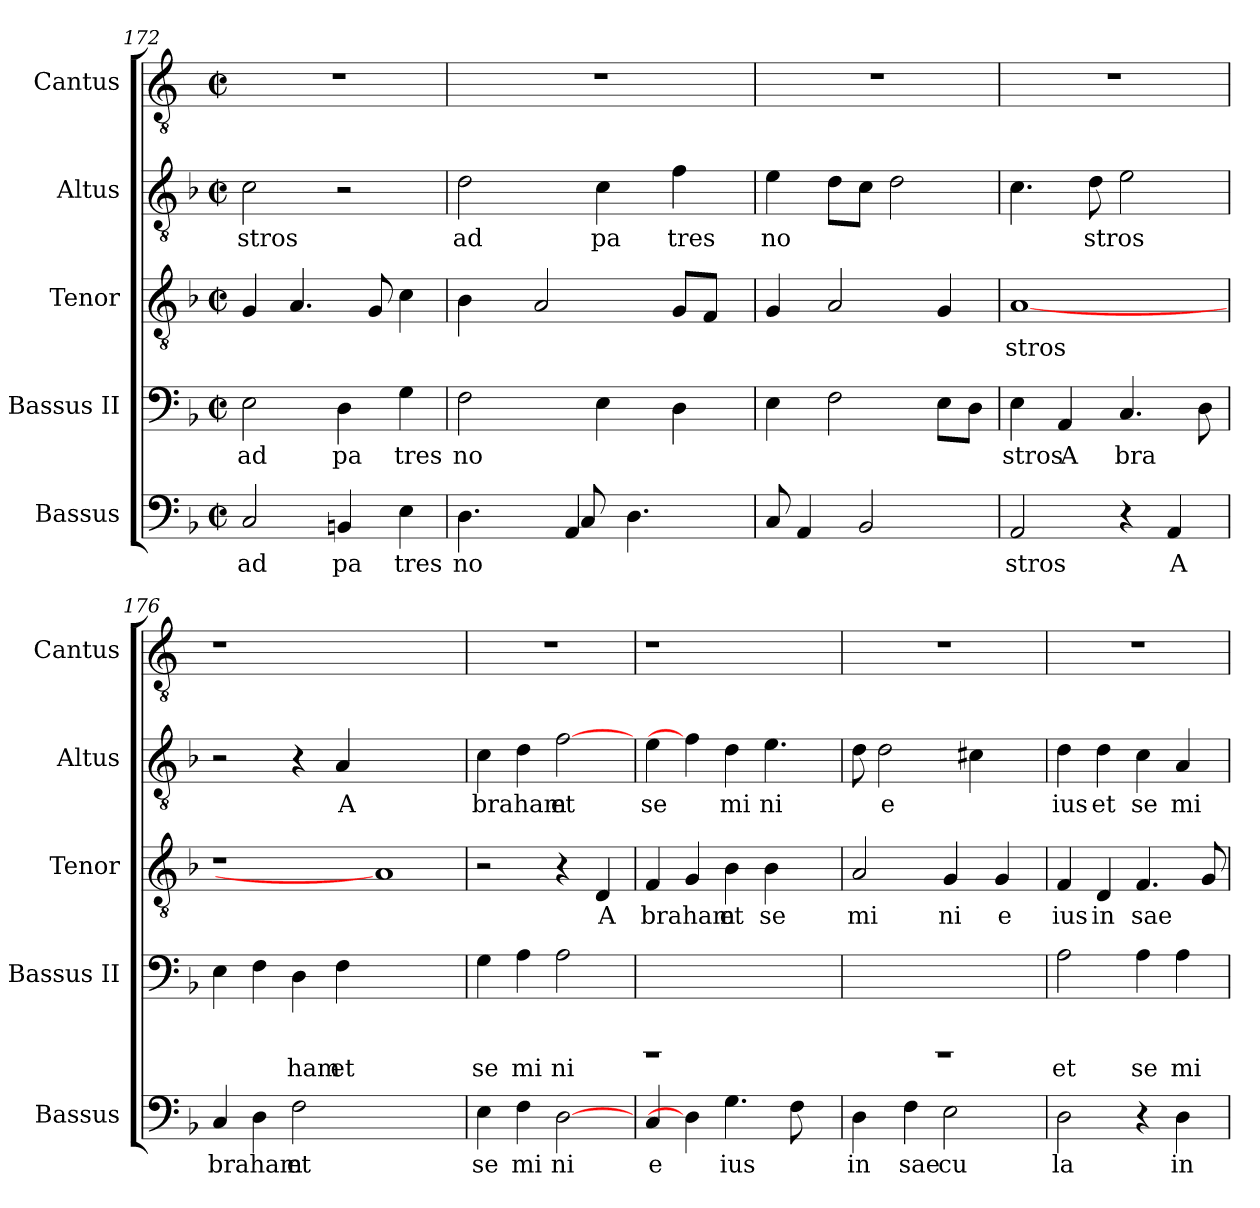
**kern	**text	**kern	**text	**kern	**text	**kern	**text	**kern
*part5	*part5	*part4	*part4	*part3	*part3	*part2	*part2	*part1
*staff5	*staff5	*staff4	*staff4	*staff3	*staff3	*staff2	*staff2	*staff1
*I"Bassus	*	*I"Bassus II	*	*I"Tenor	*	*I"Altus	*	*I"Cantus
*I'Bassus	*	*I'Bassus II	*	*I'Tenor	*	*I'Altus	*	*I'Cantus
*clefF4	*	*clefF4	*	*clefGv2	*	*clefGv2	*	*clefGv2
*k[b-]	*	*k[b-]	*	*k[b-]	*	*k[b-]	*	*k[]
*F:	*	*F:	*	*F:	*	*F:	*	*C:
*M2/2	*	*M2/2	*	*M2/2	*	*M2/2	*	*M2/2
*met(c|)	*	*met(c|)	*	*met(c|)	*	*met(c|)	*	*met(c|)
=172	=172	=172	=172	=172	=172	=172	=172	=172
!	!LO:LY:b:cj	!	!LO:LY:b:cj	!	!	!	!LO:LY:b:cj	!
2C/	ad	2E\	ad	4G/	.	2c\	stros	1r
.	.	.	.	4.A/	.	.	.	.
!	!LO:LY:b:cj	!	!LO:LY:b:cj	!	!	!	!	!
4BB/	pa	4D\	pa	.	.	2r	.	.
.	.	.	.	8G/	.	.	.	.
!	!LO:LY:b:cj	!	!LO:LY:b:cj	!	!	!	!	!
4E\	tres	4G\	tres	4c\	.	.	.	.
!!LO:PB:g=z
=173	=173	=173	=173	=173	=173	=173	=173	=173
!	!LO:LY:b	!	!LO:LY:b	!	!	!	!LO:LY:b:cj	!
*^	*	*	*	*^	*	*	*	*
*	*	*	*	*	*	*^	*	*	*	*
4.D\	4.ryy	no	2F\	no	4B-\	8ryy	8ryy	.	2d\	ad	1r
.	.	.	.	.	.	32ryy	32.ryy	.	.	.	.
.	.	.	.	.	.	2ryy	.	.	.	.	.
.	.	.	.	.	.	.	2ryy	.	.	.	.
.	.	.	.	.	2A/	.	.	.	.	.	.
4AA/	8C/	.	.	.	.	.	.	.	.	.	.
!	!	!	!	!	!	!	!	!	!	!LO:LY:b:cj	!
.	2ryy	.	4E\	.	.	.	.	.	4c\	pa	.
4.D\	.	.	.	.	.	.	.	.	.	.	.
.	.	.	.	.	.	4ryy	.	.	.	.	.
.	.	.	.	.	.	.	4ryy	.	.	.	.
!	!	!	!	!	!	!	!	!	!	!LO:LY:b:cj	!
.	.	.	4D\	.	8G/L	.	.	.	4f\	tres	.
.	.	.	.	.	8F/J	.	.	.	.	.	.
.	.	.	.	.	.	16.ryy	.	.	.	.	.
.	.	.	.	.	.	.	16ryy	.	.	.	.
.	.	.	.	.	.	.	64ryy	.	.	.	.
=174	=174	=174	=174	=174	=174	=174	=174	=174	=174	=174	=174
!	!	!	!	!	!	!	!	!	!	!LO:LY:b	!
*v	*v	*	*	*	*v	*v	*v	*	*	*	*
8C/	.	4E\	.	4G/	.	4e>\	no	1r
4AA/	.	.	.	.	.	.	.	.
.	.	2F\	.	2A/	.	8d\L	.	.
2BB-/	.	.	.	.	.	8c\J	.	.
.	.	.	.	.	.	2d\	.	.
.	.	8E\L	.	4G/	.	.	.	.
8ryy	.	8D\J	.	.	.	.	.	.
=175	=175	=175	=175	=175	=175	=175	=175	=175
!	!LO:LY:b:cj	!	!LO:LY:b:cj	!	!LO:LY:b:cj	!	!	!
2AA/	stros	4E\	stros	[1A	stros	4.c\	.	1r
!	!	!	!LO:LY:b:cj	!	!	!	!	!
.	.	4AA/	A	.	.	.	.	.
!	!	!	!	!	!	!	!LO:LY:b	!
.	.	.	.	.	.	8d\	stros	.
!	!	!	!LO:LY:b	!	!	!	!	!
4r	.	4.C/	bra	.	.	2e\	.	.
!	!LO:LY:b:cj	!	!	!	!	!	!	!
4AA/	A	.	.	.	.	.	.	.
.	.	8D\	.	.	.	.	.	.
=176	=176	=176	=176	=176	=176	=176	=176	=176
!	!LO:LY:b	!	!	!	!	!	!	!
4C/	braham	4E\	.	1r	.	2r	.	1r
4D\	.	4F\	.	.	.	.	.	.
!	!LO:LY:b:cj	!	!LO:LY:b:cj	!	!	!	!	!
2F\	et	4D\	ham	.	.	4r	.	.
!	!	!	!LO:LY:b:cj	!	!	!	!LO:LY:b:cj	!
.	.	4F\	et	.	.	4A/	A	.
1ryy	.	1ryy	.	1A]	.	1ryy	.	1ryy
=177	=177	=177	=177	=177	=177	=177	=177	=177
!	!LO:LY:b:cj	!	!LO:LY:b:cj	!	!	!	!LO:LY:b	!
4E\	se	4G\	se	2r	.	4c\	braham	1r
!	!LO:LY:b:cj	!	!LO:LY:b:cj	!	!	!	!	!
4F\	mi	4A\	mi	.	.	4d\	.	.
!	!LO:LY:b:cj	!	!LO:LY:b:cj	!	!	!	!LO:LY:b:cj	!
[2D\	ni	2A\	ni	4r	.	[2f\	et	.
!	!	!	!	!	!LO:LY:b:cj	!	!	!
.	.	.	.	4D/	A	.	.	.
=178	=178	=178	=178	=178	=178	=178	=178	=178
!	!LO:LY:b:cj	!LO:N:vis=1	!	!	!LO:LY:b	!	!LO:LY:b:cj	!
4C/	e	1rEEE	.	4F/	braham	4e\	se	1r
4D\]	.	.	.	4G/	.	4f\]	.	.
!	!LO:LY:b	!	!	!	!LO:LY:b:cj	!	!LO:LY:b:cj	!
4.G\	ius	.	.	4B-\	et	4d\	mi	.
!	!	!	!	!	!LO:LY:b:cj	!	!LO:LY:b:cj	!
.	.	.	.	4B-\	se	4.e\	ni	.
8F\	.	.	.	.	.	.	.	.
8ryy	.	8ryy	.	8ryy	.	.	.	8ryy
!!LO:LB:g=z
=179	=179	=179	=179	=179	=179	=179	=179	=179
!	!LO:LY:b:cj	!LO:N:vis=1	!	!	!LO:LY:b:cj	!	!	!
4D\	in	1rEEE	.	2A/	mi	8d\	.	1r
!	!	!	!	!	!	!	!LO:LY:b:cj	!
.	.	.	.	.	.	2d\	e	.
!	!LO:LY:b:cj	!	!	!	!	!	!	!
4F\	sae	.	.	.	.	.	.	.
!	!LO:LY:b:cj	!	!	!	!LO:LY:b:cj	!	!	!
2E\	cu	.	.	4G/	ni	.	.	.
.	.	.	.	.	.	4c#\	.	.
!	!	!	!	!	!LO:LY:b:cj	!	!	!
.	.	.	.	4G/	e	.	.	.
.	.	.	.	.	.	8ryy	.	.
=180	=180	=180	=180	=180	=180	=180	=180	=180
!	!LO:LY:b:cj	!	!LO:LY:b:cj	!	!LO:LY:b:cj	!	!LO:LY:b:cj	!
2D\	la	2A\	et	4F/	ius	4d\	ius	1r
!	!	!	!	!	!LO:LY:b:cj	!	!LO:LY:b:cj	!
.	.	.	.	4D/	in	4d\	et	.
!	!	!	!LO:LY:b:cj	!	!LO:LY:b	!	!LO:LY:b:cj	!
4r	.	4A\	se	4.F/	sae	4c\	se	.
!	!LO:LY:b:cj	!	!LO:LY:b:cj	!	!	!	!LO:LY:b:cj	!
4D\	in	4A\	mi	.	.	4A/	mi	.
.	.	.	.	8G/	.	.	.	.
=	=	=	=	=	=	=	=	=
*-	*-	*-	*-	*-	*-	*-	*-	*-
